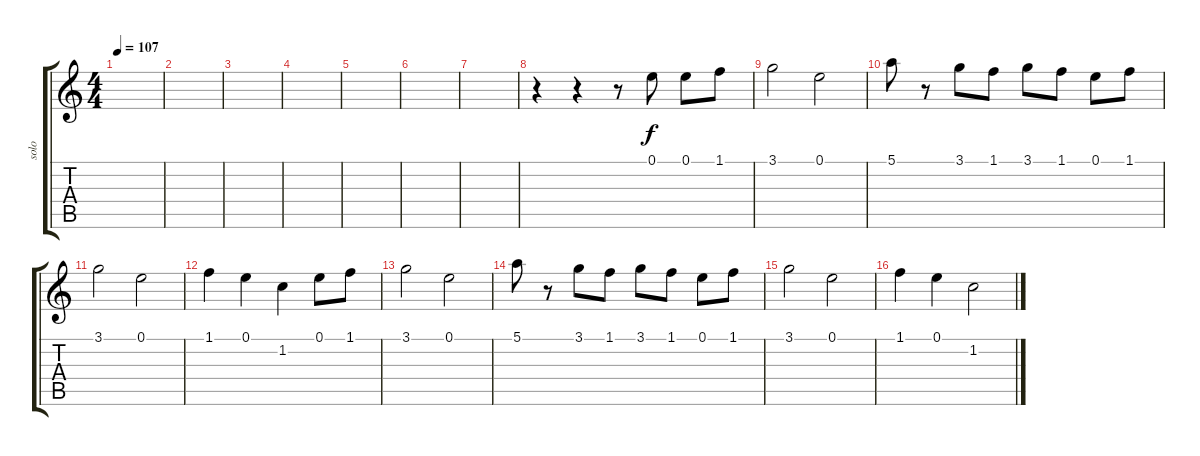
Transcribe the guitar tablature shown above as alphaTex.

\track ("solo" "solo") {instrument overdrivenguitar}
\staff {score tabs}
\tuning (E4 B3 G3 D3 A2 E2) {hide}
\ts (4 4)
\tempo 107
\clef g2
\ks c
|
|
|
|
|
|
|
r.4 r.4 r.8 0.1.8 0.1.8 1.1.8 |
3.1.2 0.1.2 |
5.1.8 r.8 3.1.8 1.1.8 3.1.8 1.1.8 0.1.8 1.1.8 |
3.1.2 0.1.2 |
1.1.4 0.1.4 1.2.4 0.1.8 1.1.8 |
3.1.2 0.1.2 |
5.1.8 r.8 3.1.8 1.1.8 3.1.8 1.1.8 0.1.8 1.1.8 |
3.1.2 0.1.2 |
1.1.4 0.1.4 1.2.2
